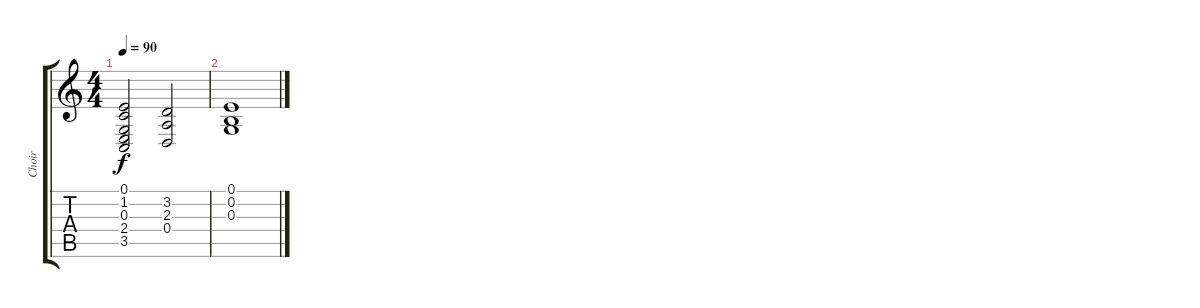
\track ("Choir" "Choir") {instrument choiraahs}
\staff {score tabs}
\tuning (E4 B3 G3 D3 A2 E2) {hide}
\ts (4 4)
\tempo 90
\clef g2
\ks c
(0.1 1.2 0.3 2.4 3.5).2{dy f} (3.2 2.3 0.4).2 |
(0.1 0.2 0.3).1{volume 0}
